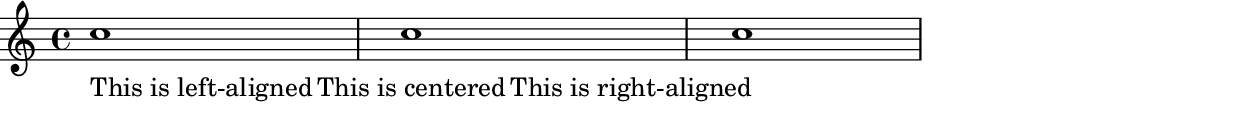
%% Generated by lilypond-book
%% Options: [exampleindent=10.16\mm,indent=0\mm,line-width=160\mm]
\include "lilypond-book-preamble.ly"


% ****************************************************************
% Start cut-&-pastable-section
% ****************************************************************

#(ly:set-option 'eps-box-padding 3.000000)



\paper {
  indent = 0\mm
  line-width = 160\mm
  % offset the left padding, also add 1mm as lilypond creates cropped
  % images with a little space on the right
  line-width = #(- line-width (* mm  3.000000) (* mm 1))
}

\layout {
  
}




% ****************************************************************
% ly snippet:
% ****************************************************************
\sourcefilename "snippets/lyrics-alignment.ly"
\sourcefileline 0
%% DO NOT EDIT this file manually; it was automatically
%% generated from the LilyPond Snippet Repository
%% (http://lsr.di.unimi.it).
%%
%% Make any changes in the LSR itself, or in
%% `Documentation/snippets/new/`, then run
%% `scripts/auxiliar/makelsr.pl`.
%%
%% This file is in the public domain.

\version "2.23.13"

\header {
%% Translation of GIT committish: a8a85e19654e46d725563e6deba44083ef137a2c
  texidocja = "
歌詞の水平方向の揃え位置は、@code{LyricText} オブジェクトの
@code{self-alignment-X} プロパティをオーバライドすることで設定できます。@c
@code{-1} が左、@code{0} が中央、@code{1} が右になります。@c
@code{#LEFT}, @code{#CENTER}, @code{#RIGHT} を用いることもできます。
"
  doctitleja = "歌詞の揃え位置"

%% Translation of GIT committish: 2f3474d9af596d677ed5b7ce720ae4d0954a6b51
  texidocit = "

L'allineamento orizzontale del testo vocale si imposta attraverso la
proprietà @code{self-alignment-X} dell'oggetto @code{LyricText}.
@code{#-1} è sinistra, @code{#0} è centro e @code{#1} è destra;
si possono usare anche @code{#LEFT}, @code{#CENTER} e @code{#RIGHT}.

"
  doctitleit = "Allineamento del testo vocale"

%% Translation of GIT committish: a3fd5364fc4f247579da0ed2bfea887ab37285c6
  texidocfr = "
L'alignement horizontal des paroles peut se gérer à l'aide de la
propriété @code{self-alignment-X} de l'objet @code{LyricText}.
Les valeurs @code{-1} ou @code{LEFT} produiront un alignement par la
gauche, les valeurs @code{0} ou @code{CENTER} un alignement centré, et
les valeurs @code{1} ou @code{RIGHT} un alignement par la droite.
"

  doctitlefr = "Alignement des syllabes"

%% Translation of GIT committish: 8ffecf6be17c6ec2ff87cf31873121a8cce29b09
  texidoces = "
La alineación horizontal de la letra se puede ajustar sobreescribiendo
la propiedad @code{self-alignment-X} del objeto @code{LyricText}.
@code{#-1} es izquierda, @code{#0} es centrado y @code{#1} es derecha;
sin embargo, podemos usar también @code{#LEFT}, @code{#CENTER} y
@code{#RIGHT}.

"
  doctitlees = "Alineación de la letra"

%% Translation of GIT committish: 27b1197f3bae8512c14d946752cd3e40e7c76016

  texidocde = "
Die horizontale Ausrichtung von Gesangstext kann eingestellt werden, indem
man die @code{self-alignment-X}-Eigenschaft des @code{LyricText}-Objekts
verändert.  @code{#-1} bedeutet links, @code{#0} bedeutet mittig und @code{#1}
bedeutet rechts, man kann aber genauso gut auch @code{#LEFT}, @code{#CENTER}
und @code{#RIGHT} benutzen.

"
  doctitlede = "Ausrichtung von Gesangstext"


%% Translation of GIT committish: 8ffecf6be17c6ec2ff87cf31873121a8cce29b09
  texidocca = "
L'alineació horitzontal de la lletra es pot ajustar sobreescrivint
la propietat @code{self-alignment-X} de l'objecte @code{LyricText}.
@code{#-1} és esquerra, @code{#0} és centrat @code{#1} es dreta;
tanmateix, podem usar també @code{#LEFT}, @code{#CENTER} i
@code{#RIGHT}.

"
  doctitleca = "Alineació de la lletra"

  lsrtags = "really-simple, text, vocal-music"

  texidoc = "
Horizontal alignment for lyrics can be set by overriding the
@code{self-alignment-X} property of the @code{LyricText} object.
@code{#-1} is left, @code{#0} is center and @code{#1} is right;
however, you can use @code{#LEFT}, @code{#CENTER} and @code{#RIGHT} as
well.
"

  doctitle = "Lyrics alignment"
} % begin verbatim


\layout { ragged-right = ##f }
\relative c'' {
  c1
  c1
  c1
}
\addlyrics {
  \once \override LyricText.self-alignment-X = #LEFT
  "This is left-aligned"
  \once \override LyricText.self-alignment-X = #CENTER
  "This is centered"
  \once \override LyricText.self-alignment-X = #1
  "This is right-aligned"
}



% ****************************************************************
% end ly snippet
% ****************************************************************
